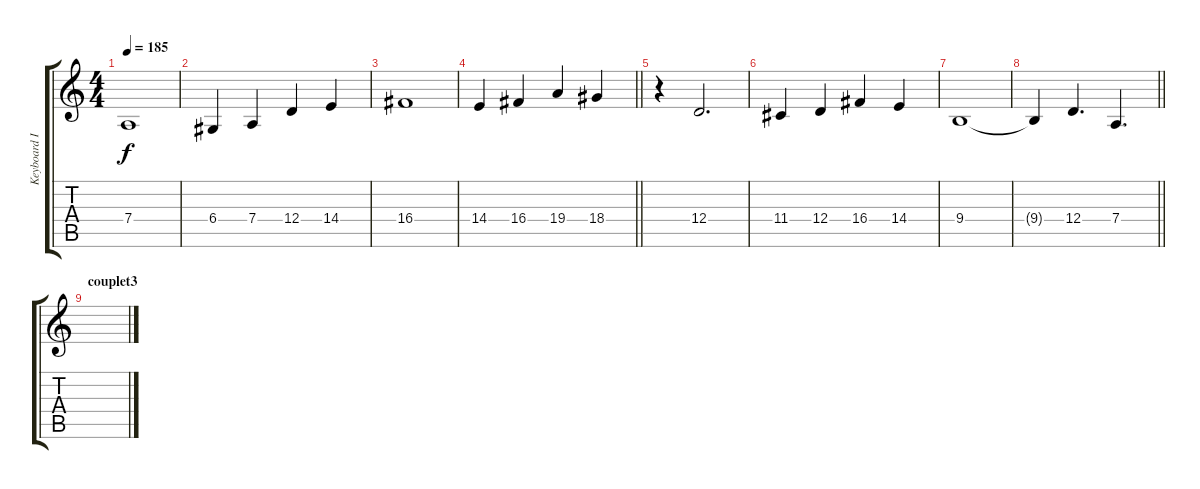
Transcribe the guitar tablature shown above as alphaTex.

\track ("Keyboard I" "Keyboard I") {instrument reedorgan}
\staff {score tabs}
\tuning (E4 B3 G3 D3 A2 E2) {hide}
\ts (4 4)
\tempo 185
\clef g2
\ks c
7.4.1{dy f} |
6.4.4 7.4.4 12.4.4 14.4.4 |
16.4.1 |
\barLineRight lightlight
14.4.4 16.4.4 19.4.4 18.4.4 |
r.4 12.4.2{d} |
11.4.4 12.4.4 16.4.4 14.4.4 |
9.4.1 |
\barLineRight lightlight
9.4{t}.4 12.4.4{d} 7.4.4{d} |
\section ("" "couplet3")
